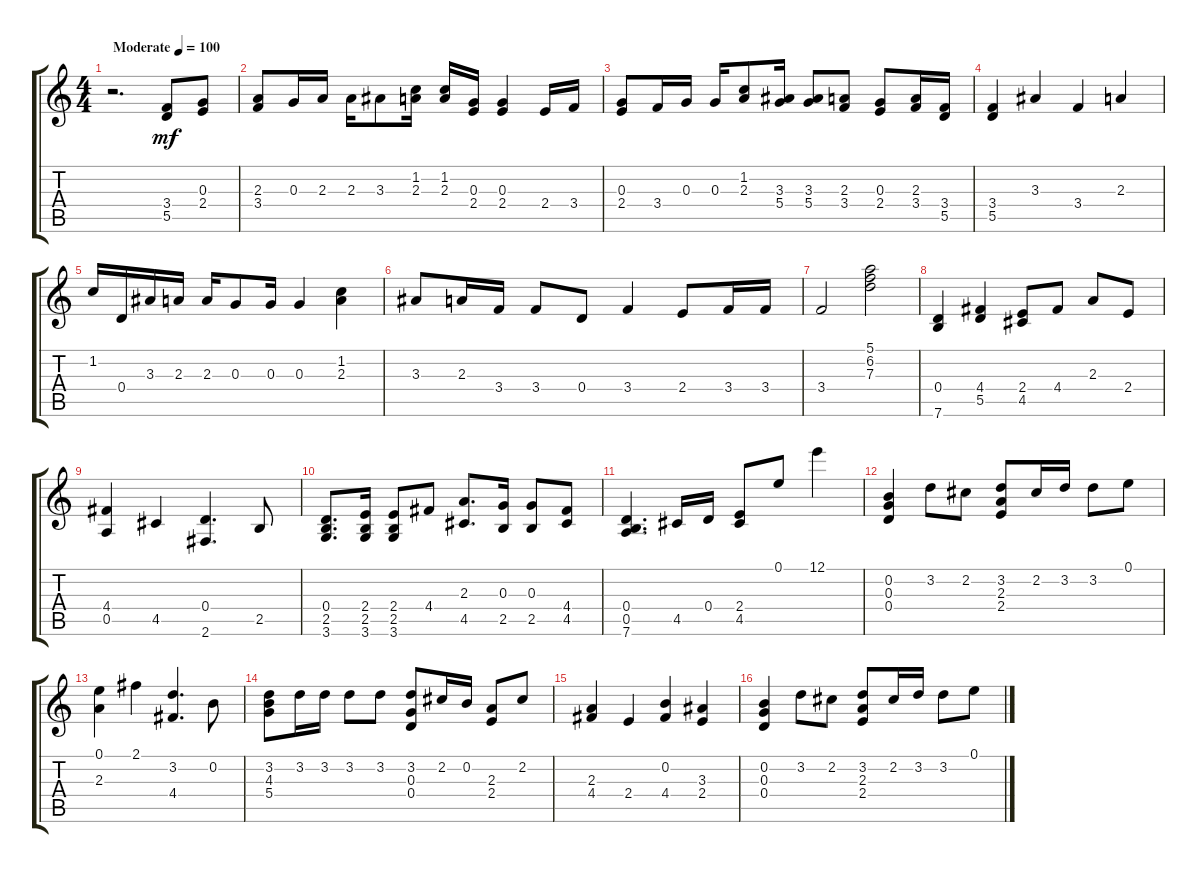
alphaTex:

\track "" {instrument acousticguitarsteel}
\staff {score tabs}
\tuning (E4 B3 G3 D3 A2 E2) {hide}
\ts (4 4)
\tempo (100 "Moderate")
\clef g2
\ks c
r.2{d dy mf instrument acousticguitarsteel} (3.4 5.5).8 (0.3 2.4).8 |
(2.3 3.4).8 0.3.16 2.3.16 2.3.16 3.3.8 (1.2 2.3).16 (1.2 2.3).16 (0.3 2.4).16 (0.3 2.4).4 2.4.16 3.4.16 |
(0.3 2.4).8 3.4.16 0.3.16 0.3.16 (1.2 2.3).8 (3.3 5.4).16 (3.3 5.4).8 (2.3 3.4).8 (0.3 2.4).8 (2.3 3.4).16 (3.4 5.5).16 |
(3.4 5.5).4 3.3.4 3.4.4 2.3.4 |
1.2.16 0.4.16 3.3.16 2.3.16 2.3.16 0.3.8 0.3.16 0.3.4 (1.2 2.3).4 |
3.3.8 2.3.16 3.4.16 3.4.8 0.4.8 3.4.4 2.4.8 3.4.16 3.4.16 |
3.4.2 (5.1 6.2 7.3).2 |
(0.4 7.6).4 (4.4 5.5).4 (2.4 4.5).8 4.4.8 2.3.8 2.4.8 |
(4.4 0.5).4 4.5.4 (0.4 2.6).4{d} 2.5.8 |
(0.4 2.5 3.6).8{d} (2.4 2.5 3.6).16 (2.4 2.5 3.6).8 4.4.8 (2.3 4.5).8{d} (0.3 2.5).16 (0.3 2.5).8 (4.4 4.5).8 |
(0.4 0.5 7.6).4{d} 4.5.16 0.4.16 (2.4 4.5).8 0.1.8 12.1.4 |
(0.2 0.3 0.4).4 3.2.8 2.2.8 (3.2 2.3 2.4).8 2.2.16 3.2.16 3.2.8 0.1.8 |
(0.1 2.3).4 2.1.4 (3.2 4.4).4{d} 0.2.8 |
(3.2 4.3 5.4).8 3.2.16 3.2.16 3.2.8 3.2.8 (3.2 0.3 0.4).8 2.2.16 0.2.16 (2.3 2.4).8 2.2.8 |
(2.3 4.4).4 2.4.4 (0.2 4.4).4 (3.3 2.4).4 |
(0.2 0.3 0.4).4 3.2.8 2.2.8 (3.2 2.3 2.4).8 2.2.16 3.2.16 3.2.8 0.1.8
